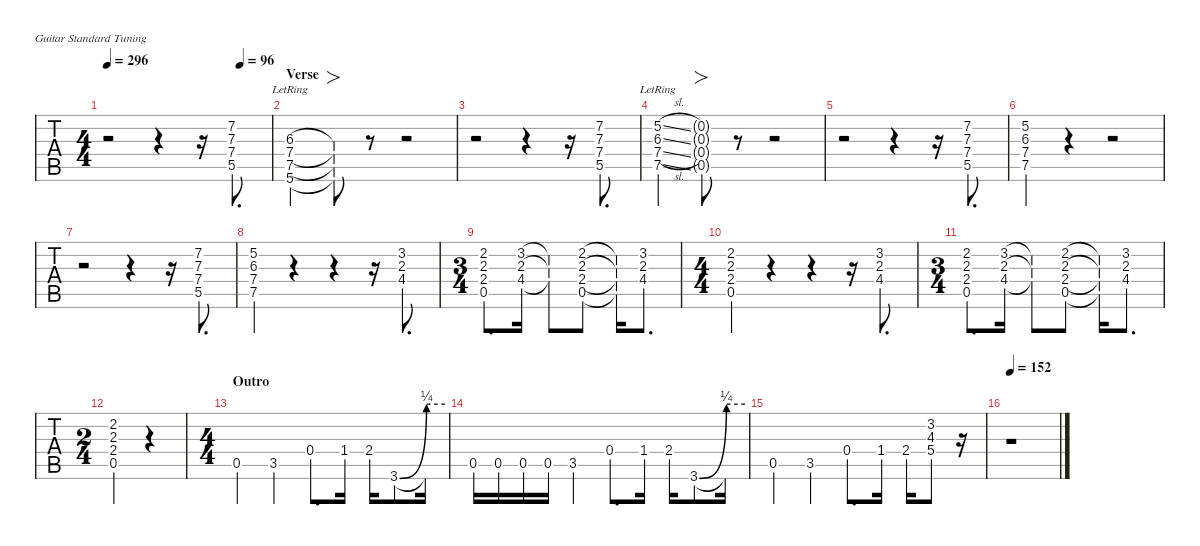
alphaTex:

\hideDynamics
\bracketExtendMode nobrackets
\singleTrackTrackNamePolicy hidden
\multiTrackTrackNamePolicy hidden
\firstSystemTrackNameMode fullname
\firstSystemTrackNameOrientation horizontal
\otherSystemsTrackNameOrientation horizontal
\track ("Guitar I" "E-Gt") {instrument overdrivenguitar}
\staff {tabs}
\tuning (E4 B3 G3 D3 A2 E2)
\ts (4 4)
\tempo 296
\tempo (96 0.8125)
\clef g2
\ks c
r.2{dy f} r.4 r.16 (7.2{acc #} 7.3 7.4 5.5).8{d} |
\section ("" "Verse")
(7.4{lr} 7.5{lr} 5.6 6.3{acc #}).4 (7.4{t} 7.5{t} 5.6{t} 6.3{t acc #}).8{fo dy p} r.8 r.2 |
r.2 r.4 r.16 (7.2{acc #} 7.3 7.4 5.5).8{d dy f} |
(5.2{sl lr} 6.3{sl lr acc #} 7.4{sl lr} 7.5{sl lr}).4 (0.2{g} 0.3{g} 0.4{g} 0.5{g}).8{fo dy p} r.8 r.2 |
r.2 r.4 r.16 (7.2{acc #} 7.3 7.4 5.5).8{d dy f} |
(5.2 6.3{acc #} 7.4 7.5).4 r.4 r.2 |
\clef f4
r.2 r.4 r.16 (7.2{acc #} 7.3 7.4 5.5).8{d} |
(5.2 6.3{acc #} 7.4 7.5).4 r.4 r.4 r.16 (3.2 2.3 4.4{acc #}).8{d} |
\ts (3 4)
\clef g2
(2.2{acc #} 2.3 2.4 0.5).8{d} (3.2 2.3 4.4{acc #}).16 (3.2{t} 2.3{t} 4.4{t acc #}).8 (2.2{acc #} 2.3 2.4 0.5).8 (2.2{t acc #} 2.3{t} 2.4{t} 0.5{t}).16 (3.2 2.3 4.4{acc #}).8{d} |
\ts (4 4)
(2.3 2.4 0.5 2.2{acc #}).4 r.4 r.4 r.16 (3.2 2.3 4.4{acc #}).8{d} |
\ts (3 4)
(2.2{acc #} 2.3 2.4 0.5).8{d} (3.2 2.3 4.4{acc #}).16 (3.2{t} 2.3{t} 4.4{t acc #}).8 (2.2{acc #} 2.3 2.4 0.5).8 (2.2{t acc #} 2.3{t} 2.4{t} 0.5{t}).16 (3.2 2.3 4.4{acc #}).8{d} |
\ts (2 4)
(2.3 2.4 0.5 2.2{acc #}).4 r.4 |
\ts (4 4)
\section ("" "Outro")
0.5.4 3.5.4 0.4.8{d} 1.4{acc #}.16 2.4.16 3.6{be (bend 0 0 59.4 1)}.8 3.6{be (hold 0 1 60 1) t}.16 |
0.5.16 0.5.16 0.5.16 0.5.16 3.5.4 0.4.8{d} 1.4{acc #}.16 2.4.16 3.6{be (bend 0 0 59.4 1)}.8 3.6{be (hold 0 1 60 1) t}.16 |
0.5.4 3.5.4 0.4.8{d} 1.4{acc #}.16 2.4.16 (3.2 4.3 5.4).8 r.16 |
\tempo 152
r.1
